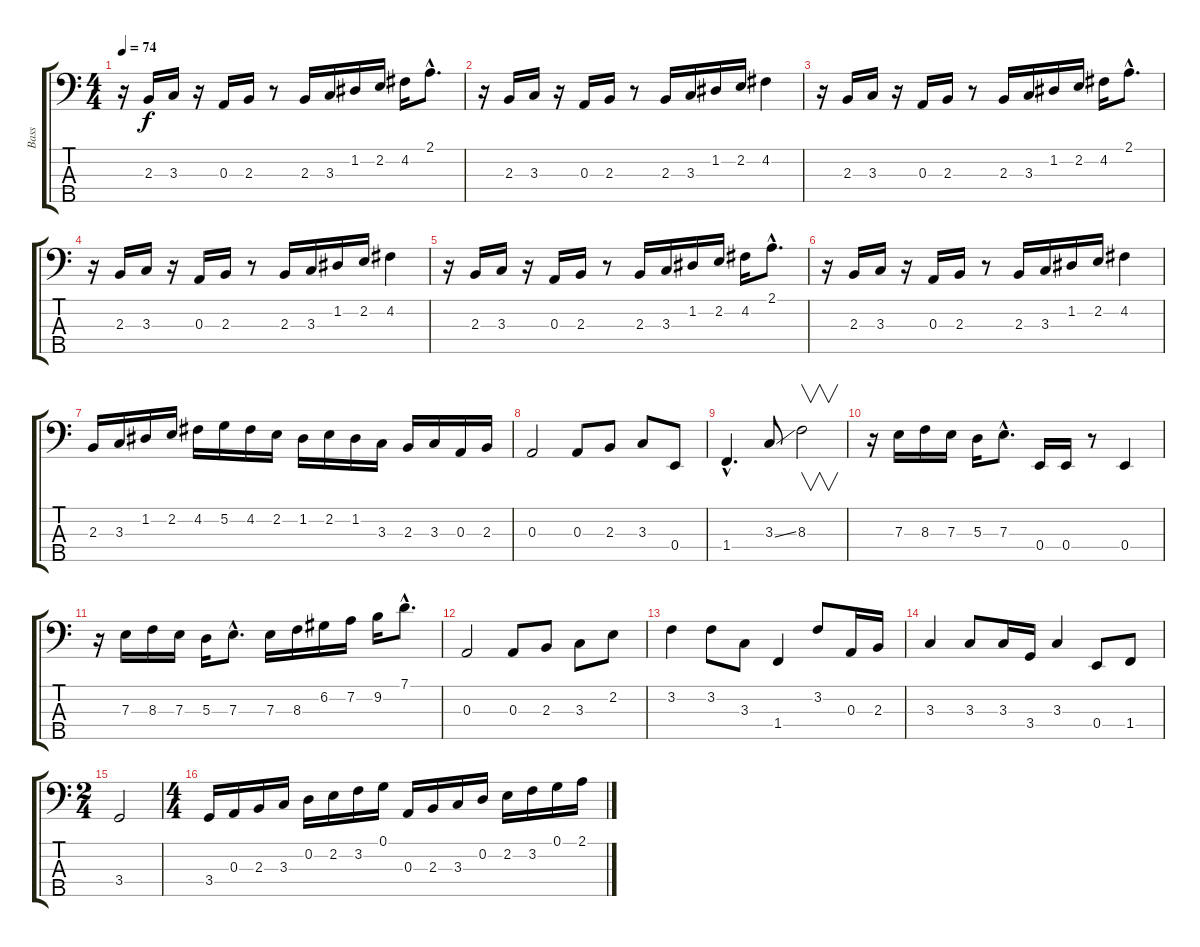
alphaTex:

\track ("Bass" "Bass") {instrument electricbassfinger}
\staff {score tabs}
\tuning (G2 D2 A1 E1 B0) {hide}
\ts (4 4)
\tempo 74
\clef f4
\ks c
r.16{dy f} 2.3.16 3.3.16 r.16 0.3.16 2.3.16 r.8 2.3.16 3.3.16 1.2.16 2.2.16 4.2.16 2.1{hac}.8{d} |
r.16 2.3.16 3.3.16 r.16 0.3.16 2.3.16 r.8 2.3.16 3.3.16 1.2.16 2.2.16 4.2.4 |
r.16 2.3.16 3.3.16 r.16 0.3.16 2.3.16 r.8 2.3.16 3.3.16 1.2.16 2.2.16 4.2.16 2.1{hac}.8{d} |
r.16 2.3.16 3.3.16 r.16 0.3.16 2.3.16 r.8 2.3.16 3.3.16 1.2.16 2.2.16 4.2.4 |
r.16 2.3.16 3.3.16 r.16 0.3.16 2.3.16 r.8 2.3.16 3.3.16 1.2.16 2.2.16 4.2.16 2.1{hac}.8{d} |
r.16 2.3.16 3.3.16 r.16 0.3.16 2.3.16 r.8 2.3.16 3.3.16 1.2.16 2.2.16 4.2.4 |
2.3.16 3.3.16 1.2.16 2.2.16 4.2.16 5.2.16 4.2.16 2.2.16 1.2.16 2.2.16 1.2.16 3.3.16 2.3.16 3.3.16 0.3.16 2.3.16 |
0.3.2 0.3.8 2.3.8 3.3.8 0.4.8 |
1.4{hac}.4{d} 3.3{ss}.8 8.3.2{v} |
r.16 7.3.16 8.3.16 7.3.16 5.3.16 7.3{hac}.8{d} 0.4.16 0.4.16 r.8 0.4.4 |
r.16 7.3.16 8.3.16 7.3.16 5.3.16 7.3{hac}.8{d} 7.3.16 8.3.16 6.2.16 7.2.16 9.2.16 7.1{hac}.8{d} |
0.3.2 0.3.8 2.3.8 3.3.8 2.2.8 |
3.2.4 3.2.8 3.3.8 1.4.4 3.2.8 0.3.16 2.3.16 |
3.3.4 3.3.8 3.3.16 3.4.16 3.3.4 0.4.8 1.4.8 |
\ts (2 4)
3.4.2 |
\ts (4 4)
3.4.16 0.3.16 2.3.16 3.3.16 0.2.16 2.2.16 3.2.16 0.1.16 0.3.16 2.3.16 3.3.16 0.2.16 2.2.16 3.2.16 0.1.16 2.1.16
